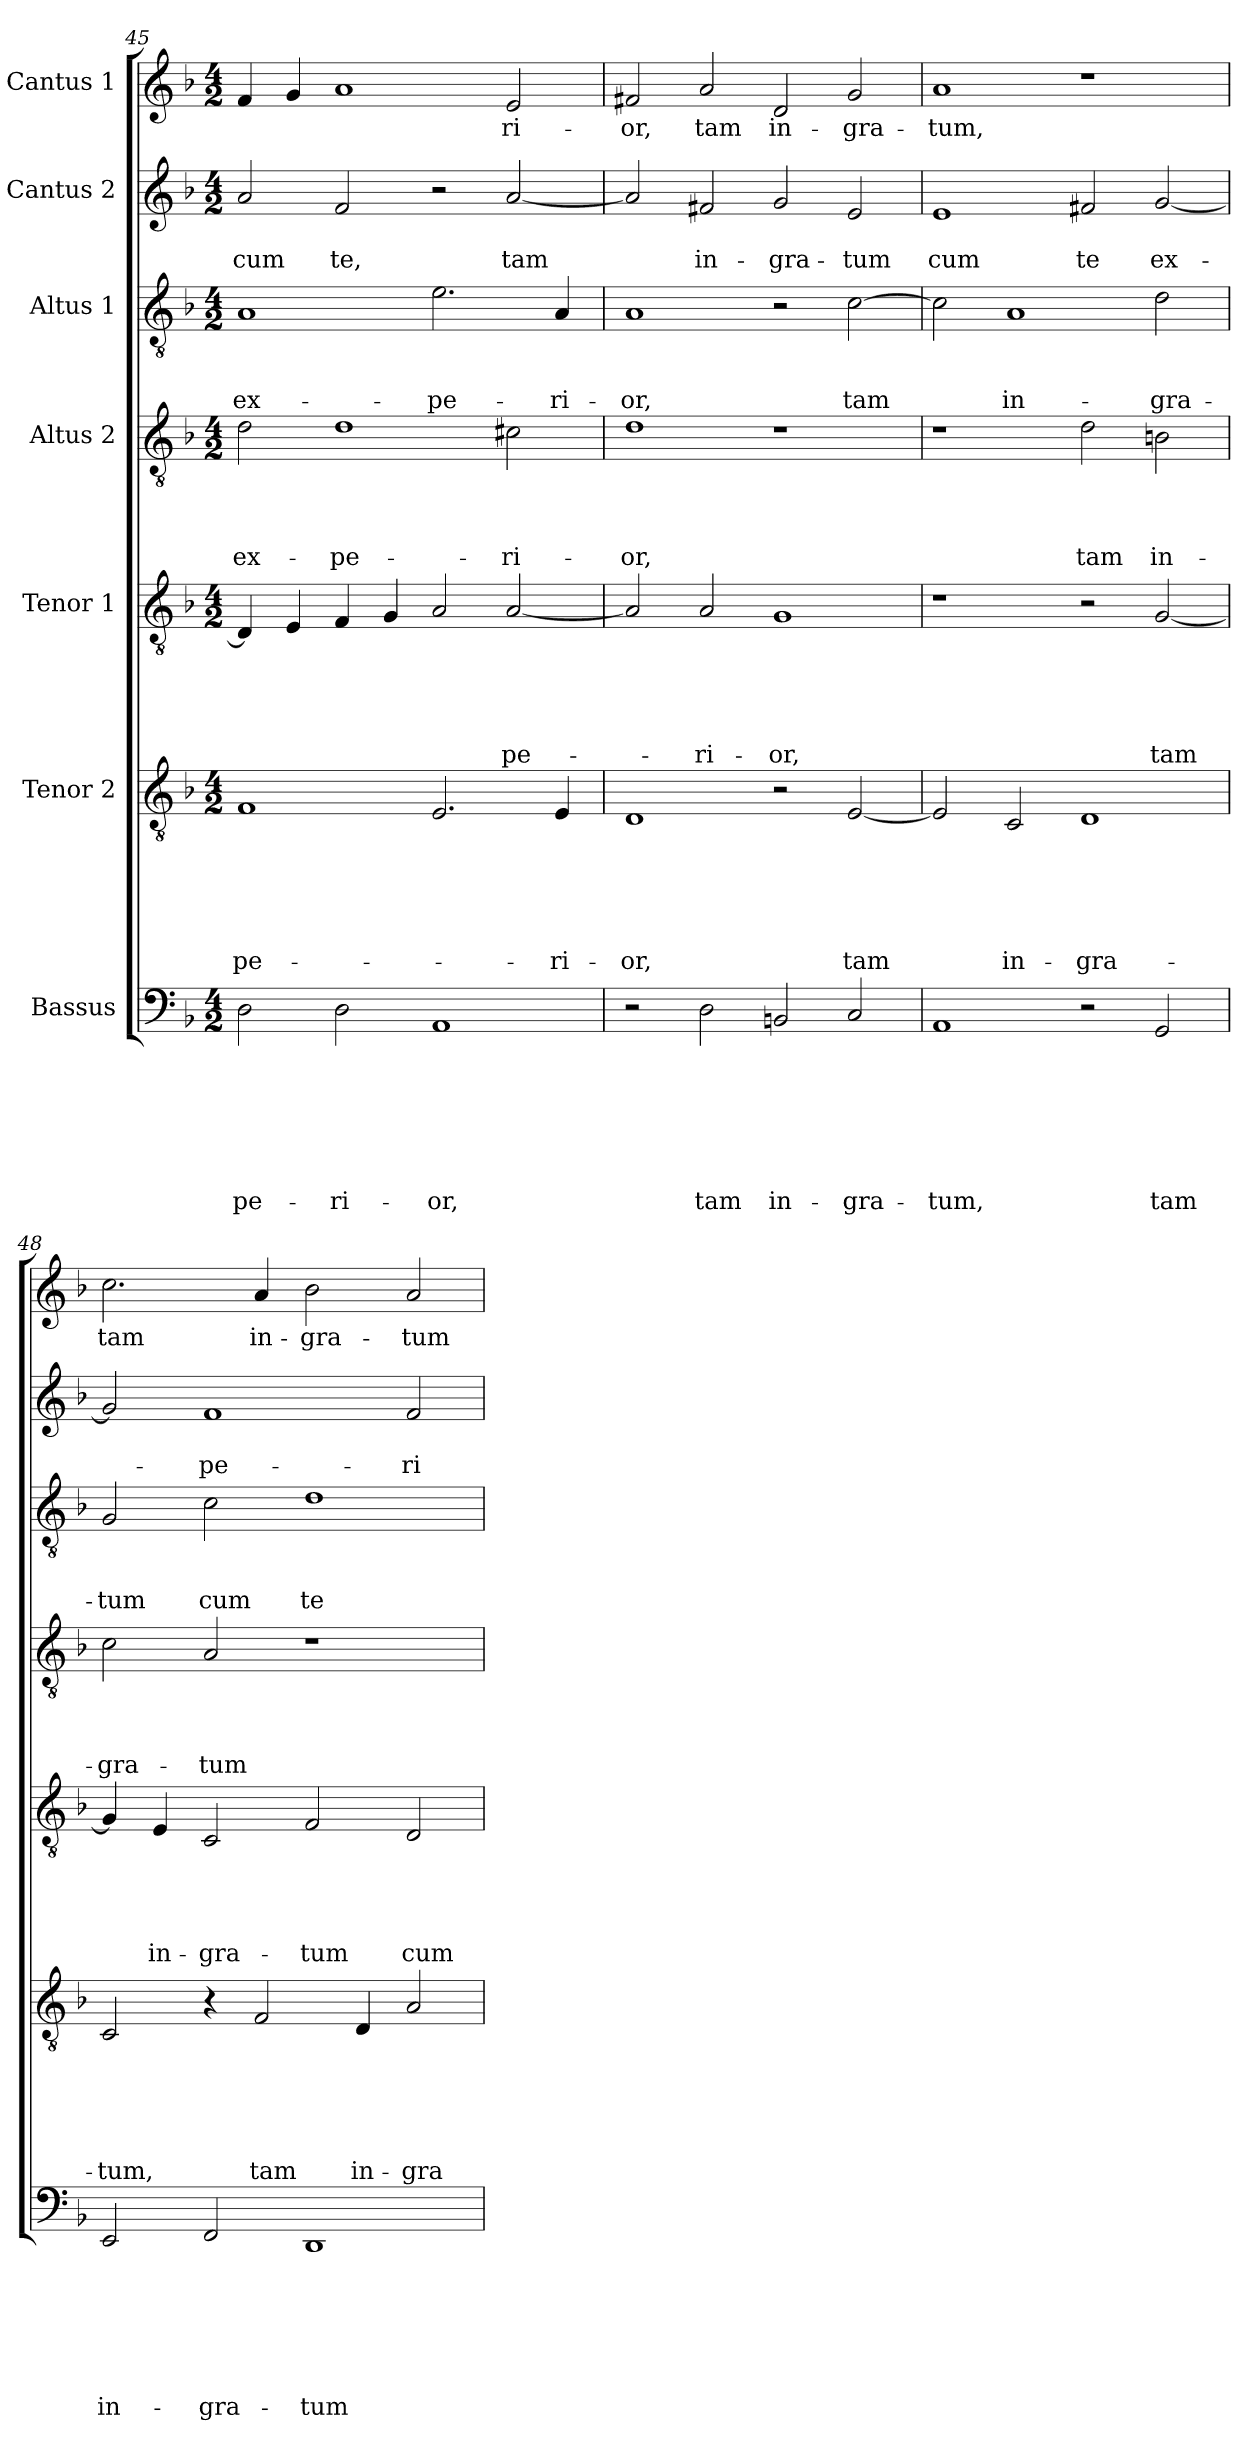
**kern	**text	**text	**text	**text	**text	**text	**text	**kern	**text	**text	**text	**text	**text	**text	**kern	**text	**text	**text	**text	**text	**kern	**text	**text	**text	**text	**kern	**text	**text	**text	**kern	**text	**text	**kern	**text
*part7	*part7	*part7	*part7	*part7	*part7	*part7	*part7	*part6	*part6	*part6	*part6	*part6	*part6	*part6	*part5	*part5	*part5	*part5	*part5	*part5	*part4	*part4	*part4	*part4	*part4	*part3	*part3	*part3	*part3	*part2	*part2	*part2	*part1	*part1
*staff7	*staff7	*staff7	*staff7	*staff7	*staff7	*staff7	*staff7	*staff6	*staff6	*staff6	*staff6	*staff6	*staff6	*staff6	*staff5	*staff5	*staff5	*staff5	*staff5	*staff5	*staff4	*staff4	*staff4	*staff4	*staff4	*staff3	*staff3	*staff3	*staff3	*staff2	*staff2	*staff2	*staff1	*staff1
*I"Bassus	*	*	*	*	*	*	*	*I"Tenor 2	*	*	*	*	*	*	*I"Tenor 1	*	*	*	*	*	*I"Altus 2	*	*	*	*	*I"Altus 1	*	*	*	*I"Cantus 2	*	*	*I"Cantus 1	*
*clefF4	*	*	*	*	*	*	*	*clefGv2	*	*	*	*	*	*	*clefGv2	*	*	*	*	*	*clefGv2	*	*	*	*	*clefGv2	*	*	*	*clefG2	*	*	*clefG2	*
*k[b-]	*	*	*	*	*	*	*	*k[b-]	*	*	*	*	*	*	*k[b-]	*	*	*	*	*	*k[b-]	*	*	*	*	*k[b-]	*	*	*	*k[b-]	*	*	*k[b-]	*
*d:	*	*	*	*	*	*	*	*d:	*	*	*	*	*	*	*d:	*	*	*	*	*	*d:	*	*	*	*	*d:	*	*	*	*d:	*	*	*d:	*
*M4/2	*	*	*	*	*	*	*	*M4/2	*	*	*	*	*	*	*M4/2	*	*	*	*	*	*M4/2	*	*	*	*	*M4/2	*	*	*	*M4/2	*	*	*M4/2	*
=45	=45	=45	=45	=45	=45	=45	=45	=45	=45	=45	=45	=45	=45	=45	=45	=45	=45	=45	=45	=45	=45	=45	=45	=45	=45	=45	=45	=45	=45	=45	=45	=45	=45	=45
!	!	!	!	!	!	!	!LO:LY:b	!	!	!	!	!	!	!LO:LY:b	!	!	!	!	!	!	!	!	!	!	!LO:LY:b	!	!	!	!LO:LY:b	!	!	!LO:LY:b	!	!
2D\	.	.	.	.	.	.	-pe-	1F	.	.	.	.	.	-pe-	4D/]	.	.	.	.	.	2d\	.	.	.	ex-	1A	.	.	ex-	2a/	.	cum	4f/	.
.	.	.	.	.	.	.	.	.	.	.	.	.	.	.	4E/	.	.	.	.	.	.	.	.	.	.	.	.	.	.	.	.	.	4g/	.
!	!	!	!	!	!	!	!LO:LY:b	!	!	!	!	!	!	!	!	!	!	!	!	!	!	!	!	!	!LO:LY:b	!	!	!	!	!	!	!LO:LY:b	!	!
2D\	.	.	.	.	.	.	-ri-	.	.	.	.	.	.	.	4F/	.	.	.	.	.	1d	.	.	.	-pe-	.	.	.	.	2f/	.	te,	1a	.
.	.	.	.	.	.	.	.	.	.	.	.	.	.	.	4G/	.	.	.	.	.	.	.	.	.	.	.	.	.	.	.	.	.	.	.
!	!	!	!	!	!	!	!LO:LY:b	!	!	!	!	!	!	!	!	!	!	!	!	!	!	!	!	!	!	!	!	!	!LO:LY:b	!	!	!	!	!
1AA	.	.	.	.	.	.	-or,	2.E/	.	.	.	.	.	.	2A/	.	.	.	.	.	.	.	.	.	.	2.e\	.	.	-pe-	2r	.	.	.	.
!	!	!	!	!	!	!	!	!	!	!	!	!	!	!	!	!	!	!	!	!LO:LY:b	!	!	!	!	!LO:LY:b	!	!	!	!	!	!	!LO:LY:b	!	!LO:LY:b
.	.	.	.	.	.	.	.	.	.	.	.	.	.	.	[2A/	.	.	.	.	-pe-	2c#X\	.	.	.	-ri-	.	.	.	.	[2a/	.	tam	2e/	-ri-
!	!	!	!	!	!	!	!	!	!	!	!	!	!	!LO:LY:b	!	!	!	!	!	!	!	!	!	!	!	!	!	!	!LO:LY:b	!	!	!	!	!
.	.	.	.	.	.	.	.	4E/	.	.	.	.	.	-ri-	.	.	.	.	.	.	.	.	.	.	.	4A/	.	.	-ri-	.	.	.	.	.
!!LO:LB:g=z
=46	=46	=46	=46	=46	=46	=46	=46	=46	=46	=46	=46	=46	=46	=46	=46	=46	=46	=46	=46	=46	=46	=46	=46	=46	=46	=46	=46	=46	=46	=46	=46	=46	=46	=46
!	!	!	!	!	!	!	!	!	!	!	!	!	!	!LO:LY:b	!	!	!	!	!	!	!	!	!	!	!LO:LY:b	!	!	!	!LO:LY:b	!	!	!	!	!LO:LY:b
2r	.	.	.	.	.	.	.	1D	.	.	.	.	.	-or,	2A/]	.	.	.	.	.	1d	.	.	.	-or,	1A	.	.	-or,	2a/]	.	.	2f#X/	-or,
!	!	!	!	!	!	!	!LO:LY:b	!	!	!	!	!	!	!	!	!	!	!	!	!LO:LY:b	!	!	!	!	!	!	!	!	!	!	!	!LO:LY:b	!	!LO:LY:b
2D\	.	.	.	.	.	.	tam	.	.	.	.	.	.	.	2A/	.	.	.	.	-ri-	.	.	.	.	.	.	.	.	.	2f#X/	.	in-	2a/	tam
!	!	!	!	!	!	!	!LO:LY:b	!	!	!	!	!	!	!	!	!	!	!	!	!LO:LY:b	!	!	!	!	!	!	!	!	!	!	!	!LO:LY:b	!	!LO:LY:b
2BBn/	.	.	.	.	.	.	in-	2r	.	.	.	.	.	.	1G	.	.	.	.	-or,	1r	.	.	.	.	2r	.	.	.	2g/	.	-gra-	2d/	in-
!	!	!	!	!	!	!	!LO:LY:b	!	!	!	!	!	!	!LO:LY:b	!	!	!	!	!	!	!	!	!	!	!	!	!	!	!LO:LY:b	!	!	!LO:LY:b	!	!LO:LY:b
2C/	.	.	.	.	.	.	-gra-	[2E/	.	.	.	.	.	tam	.	.	.	.	.	.	.	.	.	.	.	[2c\	.	.	tam	2e/	.	-tum	2g/	-gra-
=47	=47	=47	=47	=47	=47	=47	=47	=47	=47	=47	=47	=47	=47	=47	=47	=47	=47	=47	=47	=47	=47	=47	=47	=47	=47	=47	=47	=47	=47	=47	=47	=47	=47	=47
!	!	!	!	!	!	!	!LO:LY:b	!	!	!	!	!	!	!	!	!	!	!	!	!	!	!	!	!	!	!	!	!	!	!	!	!LO:LY:b	!	!LO:LY:b
1AA	.	.	.	.	.	.	-tum,	2E/]	.	.	.	.	.	.	1r	.	.	.	.	.	1r	.	.	.	.	2c\]	.	.	.	1e	.	cum	1a	-tum,
!	!	!	!	!	!	!	!	!	!	!	!	!	!	!LO:LY:b	!	!	!	!	!	!	!	!	!	!	!	!	!	!	!LO:LY:b	!	!	!	!	!
.	.	.	.	.	.	.	.	2C/	.	.	.	.	.	in-	.	.	.	.	.	.	.	.	.	.	.	1A	.	.	in-	.	.	.	.	.
!	!	!	!	!	!	!	!	!	!	!	!	!	!	!LO:LY:b	!	!	!	!	!	!	!	!	!	!	!LO:LY:b	!	!	!	!	!	!	!LO:LY:b	!	!
2r	.	.	.	.	.	.	.	1D	.	.	.	.	.	-gra-	2r	.	.	.	.	.	2d\	.	.	.	tam	.	.	.	.	2f#X/	.	te	1r	.
!	!	!	!	!	!	!	!LO:LY:b	!	!	!	!	!	!	!	!	!	!	!	!	!LO:LY:b	!	!	!	!	!LO:LY:b	!	!	!	!LO:LY:b	!	!	!LO:LY:b	!	!
2GG/	.	.	.	.	.	.	tam	.	.	.	.	.	.	.	[2G/	.	.	.	.	tam	2Bn\	.	.	.	in-	2d\	.	.	-gra-	[2g/	.	ex-	.	.
=48	=48	=48	=48	=48	=48	=48	=48	=48	=48	=48	=48	=48	=48	=48	=48	=48	=48	=48	=48	=48	=48	=48	=48	=48	=48	=48	=48	=48	=48	=48	=48	=48	=48	=48
!	!	!	!	!	!	!	!LO:LY:b	!	!	!	!	!	!	!LO:LY:b	!	!	!	!	!	!	!	!	!	!	!LO:LY:b	!	!	!	!LO:LY:b	!	!	!	!	!LO:LY:b
2EE/	.	.	.	.	.	.	in-	2C/	.	.	.	.	.	-tum,	4G/]	.	.	.	.	.	2c\	.	.	.	-gra-	2G/	.	.	-tum	2g/]	.	.	2.cc\	tam
!	!	!	!	!	!	!	!	!	!	!	!	!	!	!	!	!	!	!	!	!LO:LY:b	!	!	!	!	!	!	!	!	!	!	!	!	!	!
.	.	.	.	.	.	.	.	.	.	.	.	.	.	.	4E/	.	.	.	.	in-	.	.	.	.	.	.	.	.	.	.	.	.	.	.
!	!	!	!	!	!	!	!LO:LY:b	!	!	!	!	!	!	!	!	!	!	!	!	!LO:LY:b	!	!	!	!	!LO:LY:b	!	!	!	!LO:LY:b	!	!	!LO:LY:b	!	!
2FF/	.	.	.	.	.	.	-gra-	4r	.	.	.	.	.	.	2C/	.	.	.	.	-gra-	2A/	.	.	.	-tum	2c\	.	.	cum	1f	.	-pe-	.	.
!	!	!	!	!	!	!	!	!	!	!	!	!	!	!LO:LY:b	!	!	!	!	!	!	!	!	!	!	!	!	!	!	!	!	!	!	!	!LO:LY:b
.	.	.	.	.	.	.	.	2F/	.	.	.	.	.	tam	.	.	.	.	.	.	.	.	.	.	.	.	.	.	.	.	.	.	4a/	in-
!	!	!	!	!	!	!	!LO:LY:b	!	!	!	!	!	!	!	!	!	!	!	!	!LO:LY:b	!	!	!	!	!	!	!	!	!LO:LY:b	!	!	!	!	!LO:LY:b
1DD	.	.	.	.	.	.	-tum	.	.	.	.	.	.	.	2F/	.	.	.	.	-tum	1r	.	.	.	.	1d	.	.	te	.	.	.	2b-\	-gra-
!	!	!	!	!	!	!	!	!	!	!	!	!	!	!LO:LY:b	!	!	!	!	!	!	!	!	!	!	!	!	!	!	!	!	!	!	!	!
.	.	.	.	.	.	.	.	4D/	.	.	.	.	.	in-	.	.	.	.	.	.	.	.	.	.	.	.	.	.	.	.	.	.	.	.
!	!	!	!	!	!	!	!	!	!	!	!	!	!	!LO:LY:b	!	!	!	!	!	!LO:LY:b	!	!	!	!	!	!	!	!	!	!	!	!LO:LY:b	!	!LO:LY:b
.	.	.	.	.	.	.	.	2A/	.	.	.	.	.	-gra-	2D/	.	.	.	.	cum	.	.	.	.	.	.	.	.	.	2f/	.	-ri-	2a/	-tum
=	=	=	=	=	=	=	=	=	=	=	=	=	=	=	=	=	=	=	=	=	=	=	=	=	=	=	=	=	=	=	=	=	=	=
*-	*-	*-	*-	*-	*-	*-	*-	*-	*-	*-	*-	*-	*-	*-	*-	*-	*-	*-	*-	*-	*-	*-	*-	*-	*-	*-	*-	*-	*-	*-	*-	*-	*-	*-
